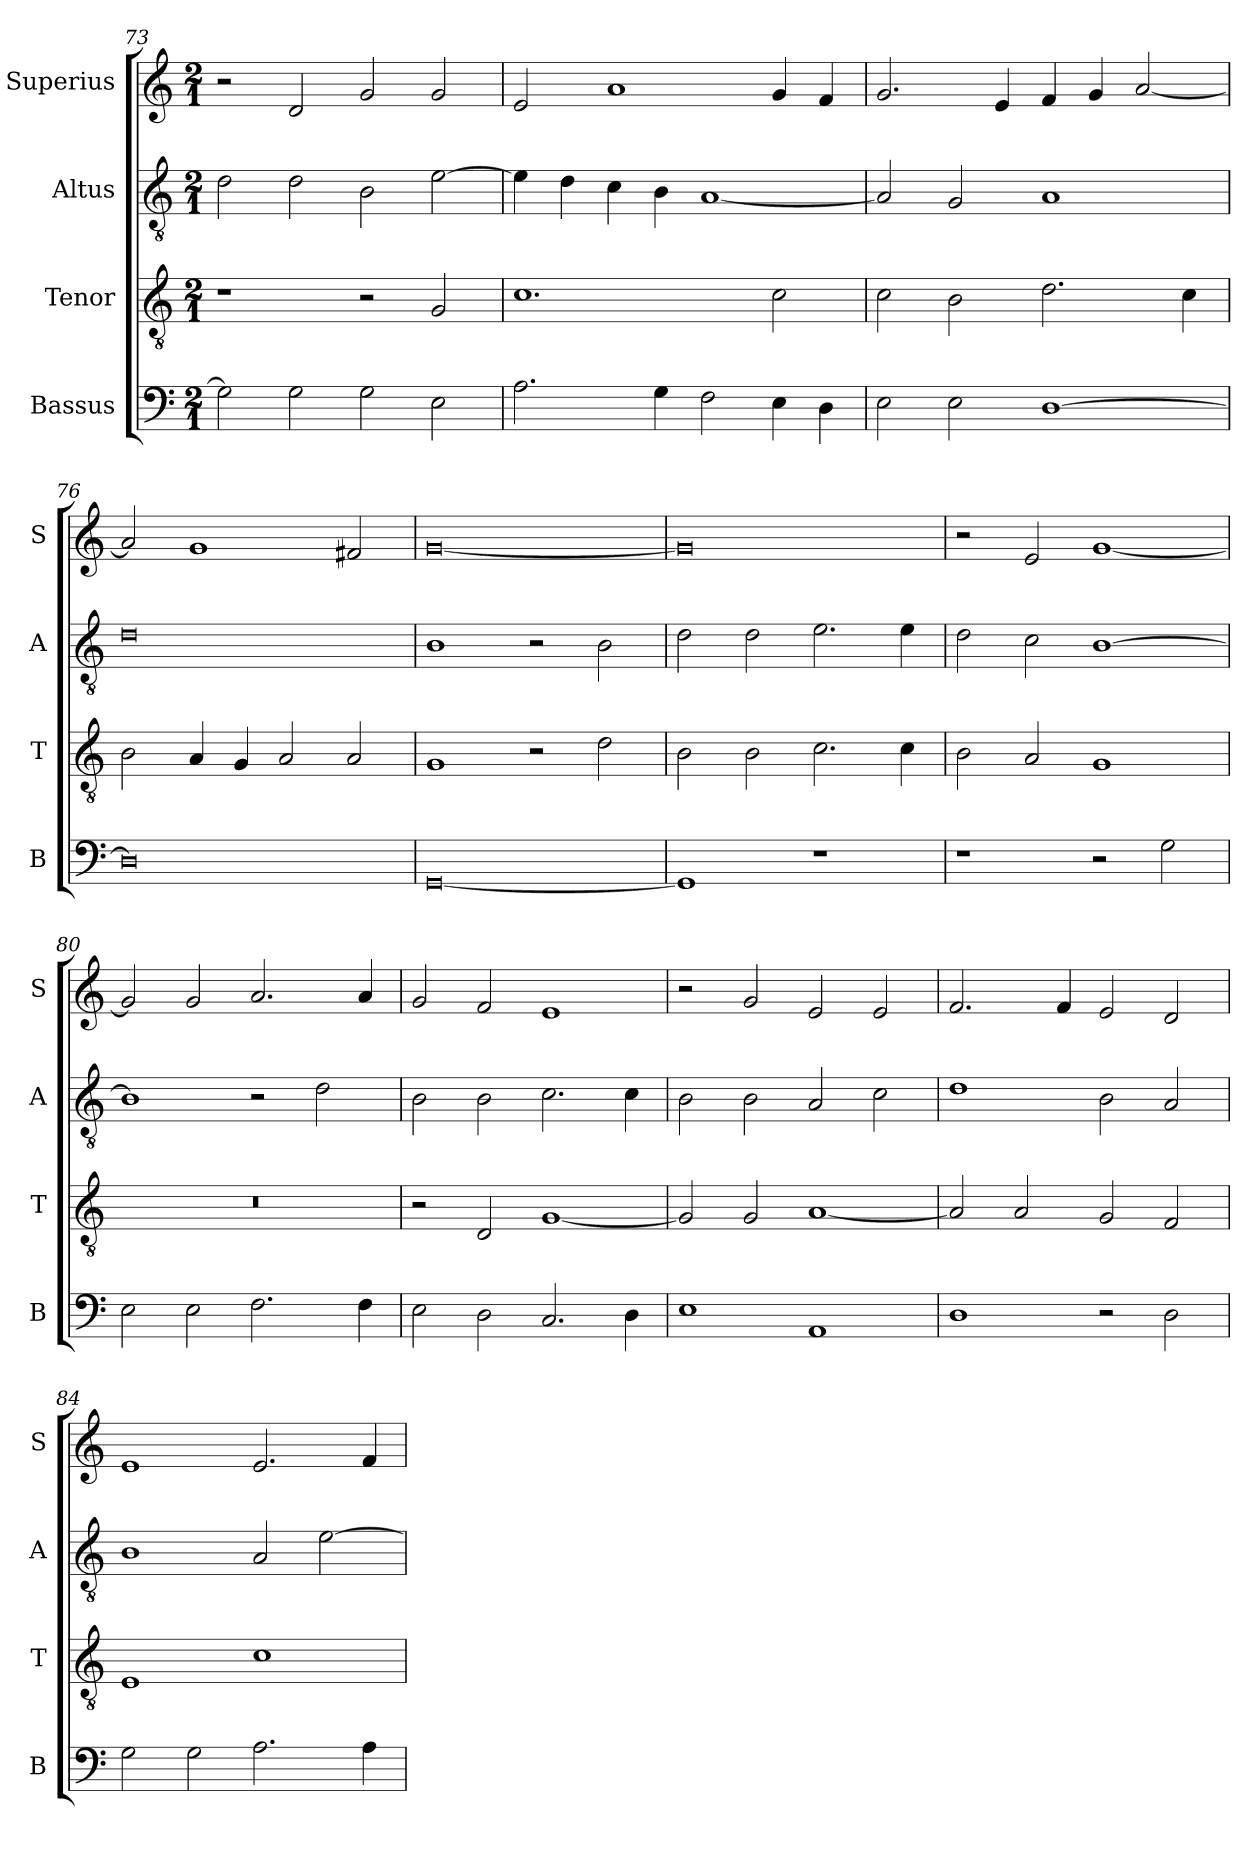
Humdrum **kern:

**kern	**kern	**kern	**kern
*part4	*part3	*part2	*part1
*staff4	*staff3	*staff2	*staff1
*I"Bassus	*I"Tenor	*I"Altus	*I"Superius
*I'B	*I'T	*I'A	*I'S
*clefF4	*clefGv2	*clefGv2	*clefG2
*k[]	*k[]	*k[]	*k[]
*C:	*C:	*C:	*C:
*M2/1	*M2/1	*M2/1	*M2/1
=73	=73	=73	=73
2G]	1r	2d	2r
2G	.	2d	2d
2G	2r	2B	2g
2E	2G	[2e	2g
=74	=74	=74	=74
2.A	1.c	4e]	2e
.	.	4d	.
.	.	4c	1a
4G	.	4B	.
2F	.	[1A	.
4E	2c	.	4g
4D	.	.	4f
=75	=75	=75	=75
2E	2c	2A]	2.g
2E	2B	2G	.
.	.	.	4e
[1D	2.d	1A	4f
.	.	.	4g
.	.	.	[2a
.	4c	.	.
=76	=76	=76	=76
0D]	2B	0d	2a]
.	4A	.	1g
.	4G	.	.
.	2A	.	.
.	2A	.	2f#X
=77	=77	=77	=77
[0GG	1G	1B	[0g
.	2r	2r	.
.	2d	2B	.
=78	=78	=78	=78
1GG]	2B	2d	0g]
.	2B	2d	.
1r	2.c	2.e	.
.	4c	4e	.
=79	=79	=79	=79
1r	2B	2d	2r
.	2A	2c	2e
2r	1G	[1B	[1g
2G	.	.	.
=80	=80	=80	=80
2E	0r	1B]	2g]
2E	.	.	2g
2.F	.	2r	2.a
.	.	2d	.
4F	.	.	4a
=81	=81	=81	=81
2E	2r	2B	2g
2D	2D	2B	2f
2.C	[1G	2.c	1e
4D	.	4c	.
=82	=82	=82	=82
1E	2G]	2B	2r
.	2G	2B	2g
1AA	[1A	2A	2e
.	.	2c	2e
=83	=83	=83	=83
1D	2A]	1d	2.f
.	2A	.	.
.	.	.	4f
2r	2G	2B	2e
2D	2F	2A	2d
=84	=84	=84	=84
2G	1E	1B	1e
2G	.	.	.
2.A	1c	2A	2.e
.	.	[2e	.
4A	.	.	4f
=	=	=	=
*-	*-	*-	*-
